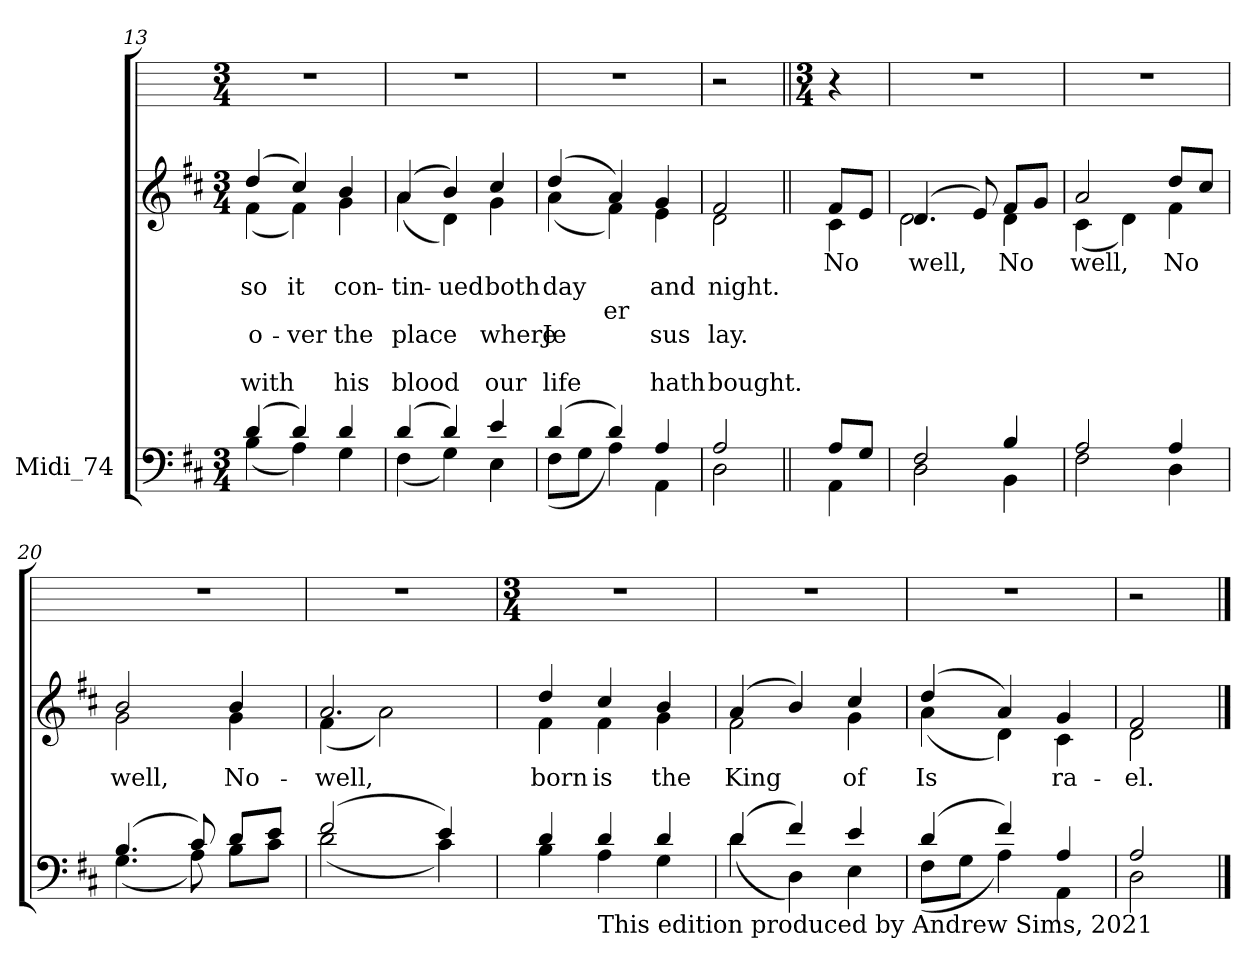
**kern	**kern	**text	**text	**text	**text	**text	**text	**kern
*part3	*part2	*part2	*part2	*part2	*part2	*part2	*part2	*part1
*staff3	*staff2	*staff2	*staff2	*staff2	*staff2	*staff2	*staff2	*staff1
*I"Midi_74	*	*	*	*	*	*	*	*
*clefF4	*clefG2	*	*	*	*	*	*	*
*k[f#c#]	*k[f#c#]	*	*	*	*	*	*	*
*D:	*D:	*	*	*	*	*	*	*
*M3/4	*M3/4	*	*	*	*	*	*	*M3/4
=13	=13	=13	=13	=13	=13	=13	=13	=13
*^	*	*	*	*	*	*	*	*
!	!	!	!LO:LY:b	!	!LO:LY:b	!	!LO:LY:b	!	!
*	*	*^	*	*	*	*	*	*	*
!	!	!	!	!	!LO:LY:b	!	!LO:LY:b	!	!LO:LY:b	!
(>4d	(<4B\	(>4dd/	(<4f#\	.	so	.	o-	.	-with	2.r
!	!	!	!	!LO:LY:b	!	!LO:LY:b	!	!	!	!
!	!	!	!	!	!LO:LY:b	!	!LO:LY:b	!	!	!
4d)	4A\)	4cc#/)	4f#\)	.	it	.	ver	.	.	.
!	!	!	!	!LO:LY:b	!	!LO:LY:b	!	!LO:LY:b	!	!
!	!	!	!	!	!LO:LY:b	!	!LO:LY:b	!	!LO:LY:b	!
4d	4G\	4b/	4g\	.	con-	.	-the	.	his	.
=14	=14	=14	=14	=14	=14	=14	=14	=14	=14	=14
!	!	!	!	!LO:LY:b	!	!LO:LY:b	!	!LO:LY:b	!	!
!	!	!	!	!	!LO:LY:b	!	!LO:LY:b	!	!LO:LY:b	!
(>4d	(<4F#\	(>4a/	(<4a\	.	tin-	.	-place	.	blood	2.r
!	!	!	!	!	!LO:LY:b	!	!	!	!	!
4d)	4G\)	4b/)	4d)	.	ued	.	.	.	.	.
!	!	!	!	!LO:LY:b	!	!LO:LY:b	!	!LO:LY:b	!	!
!	!	!	!	!	!LO:LY:b	!	!LO:LY:b	!	!LO:LY:b	!
4e	4E\	4cc#/	4g\	.	both	.	where	.	our	.
=15	=15	=15	=15	=15	=15	=15	=15	=15	=15	=15
!	!	!	!	!LO:LY:b	!	!LO:LY:b	!	!LO:LY:b	!	!
!	!	!	!	!	!LO:LY:b	!	!LO:LY:b	!	!LO:LY:b	!
(>4d	(<8F#\L	(>4dd/	(<4a\	.	-day	.	Je	.	life	2.r
.	8G\J	.	.	.	.	.	.	.	.	.
!	!	!	!	!	!	!LO:LY:b	!	!	!	!
4d)	4A\)	4a/)	4f#\)	.	.	er	.	.	.	.
!	!	!	!	!LO:LY:b	!	!LO:LY:b	!	!LO:LY:b	!	!
!	!	!	!	!	!LO:LY:b	!	!LO:LY:b	!	!LO:LY:b	!
4A	4AA\	4g/	4e	.	and	.	sus	.	hath	.
=16	=16	=16	=16	=16	=16	=16	=16	=16	=16	=16
!	!	!	!	!LO:LY:b	!	!LO:LY:b	!	!LO:LY:b	!	!
!	!	!	!	!	!LO:LY:b	!	!LO:LY:b	!	!LO:LY:b	!
2A	2D\	2f#/	2d	.	night.	.	lay.	.	bought.	2r
!!LO:LB:g=z
=17||	=17||	=17||	=17||	=17||	=17||	=17||	=17||	=17||	=17||	=17||
*	*	*	*	*	*	*	*	*	*	*M3/4
!	!	!	!	!LO:LY:b	!	!	!	!	!	!
8A/L	4AA\	8f#/L	4c#	No	.	.	.	.	.	4r
8G/J	.	8e/J	.	.	.	.	.	.	.	.
=18	=18	=18	=18	=18	=18	=18	=18	=18	=18	=18
!	!	!	!	!LO:LY:b	!	!	!	!	!	!
2F#/	2D\	(>4.d/	2d	well,	.	.	.	.	.	2.r
.	.	8e/)	.	.	.	.	.	.	.	.
!	!	!	!	!LO:LY:b	!	!	!	!	!	!
4B/	4BB\	8f#/L	4d	No	.	.	.	.	.	.
.	.	8g/J	.	.	.	.	.	.	.	.
=19	=19	=19	=19	=19	=19	=19	=19	=19	=19	=19
!	!	!	!	!LO:LY:b	!	!	!	!	!	!
2A/	2F#\	2a/	(<4c#	well,	.	.	.	.	.	2.r
.	.	.	4d)	.	.	.	.	.	.	.
!	!	!	!	!LO:LY:b	!	!	!	!	!	!
4A/	4D\	8dd/L	4f#	No	.	.	.	.	.	.
.	.	8cc#/J	.	.	.	.	.	.	.	.
=20	=20	=20	=20	=20	=20	=20	=20	=20	=20	=20
!	!	!	!	!LO:LY:b	!	!	!	!	!	!
(>4.B/	(<4.G\	2b/	2g\	well,	.	.	.	.	.	2.r
8c#/)	8A\)	.	.	.	.	.	.	.	.	.
!	!	!	!	!LO:LY:b	!	!	!	!	!	!
8dL	8B\L	4b/	4g\	No-	.	.	.	.	.	.
8eJ	8c#\J	.	.	.	.	.	.	.	.	.
=21	=21	=21	=21	=21	=21	=21	=21	=21	=21	=21
!	!	!	!	!LO:LY:b	!	!	!	!	!	!
(>2f#	(<2d\	2.a/	(<4f#\	-well,	.	.	.	.	.	2.r
.	.	.	2a\)	.	.	.	.	.	.	.
4e)	4c#\)	.	.	.	.	.	.	.	.	.
!!LO:LB:g=z
=22	=22	=22	=22	=22	=22	=22	=22	=22	=22	=22
*	*	*	*	*	*	*	*	*	*	*M3/4
!	!	!	!	!LO:LY:b	!	!	!	!	!	!
4d	4B\	4dd/	4f#\	born	.	.	.	.	.	2.r
!LO:TX:b:t=This edition produced by Andrew Sims, 2021	!	!	!	!	!	!	!	!	!	!
!	!	!	!	!LO:LY:b	!	!	!	!	!	!
4d	4A\	4cc#/	4f#\	is	.	.	.	.	.	.
!	!	!	!	!LO:LY:b	!	!	!	!	!	!
4d	4G\	4b/	4g\	the	.	.	.	.	.	.
=23	=23	=23	=23	=23	=23	=23	=23	=23	=23	=23
!	!	!	!	!LO:LY:b	!	!	!	!	!	!
(>4d	(<4d\	(>4a/	2f#	King	.	.	.	.	.	2.r
4f#)	4D\)	4b/)	.	.	.	.	.	.	.	.
!	!	!	!	!LO:LY:b	!	!	!	!	!	!
4e	4E\	4cc#/	4g\	of	.	.	.	.	.	.
=24	=24	=24	=24	=24	=24	=24	=24	=24	=24	=24
!	!	!	!	!LO:LY:b	!	!	!	!	!	!
(>4d	(<8F#\L	(>4dd/	(<4a\	Is	.	.	.	.	.	2.r
.	8G\J	.	.	.	.	.	.	.	.	.
4f#)	4A\)	4a/)	4d\)	.	.	.	.	.	.	.
!	!	!	!	!LO:LY:b	!	!	!	!	!	!
4A/	4AA\	4g/	4c#	ra-	.	.	.	.	.	.
=25	=25	=25	=25	=25	=25	=25	=25	=25	=25	=25
!	!	!	!	!LO:LY:b	!	!	!	!	!	!
2A/	2D\	2f#/	2d	-el.	.	.	.	.	.	2r
*v	*v	*	*	*	*	*	*	*	*	*
*	*v	*v	*	*	*	*	*	*	*
==	==	==	==	==	==	==	==	==
*-	*-	*-	*-	*-	*-	*-	*-	*-
